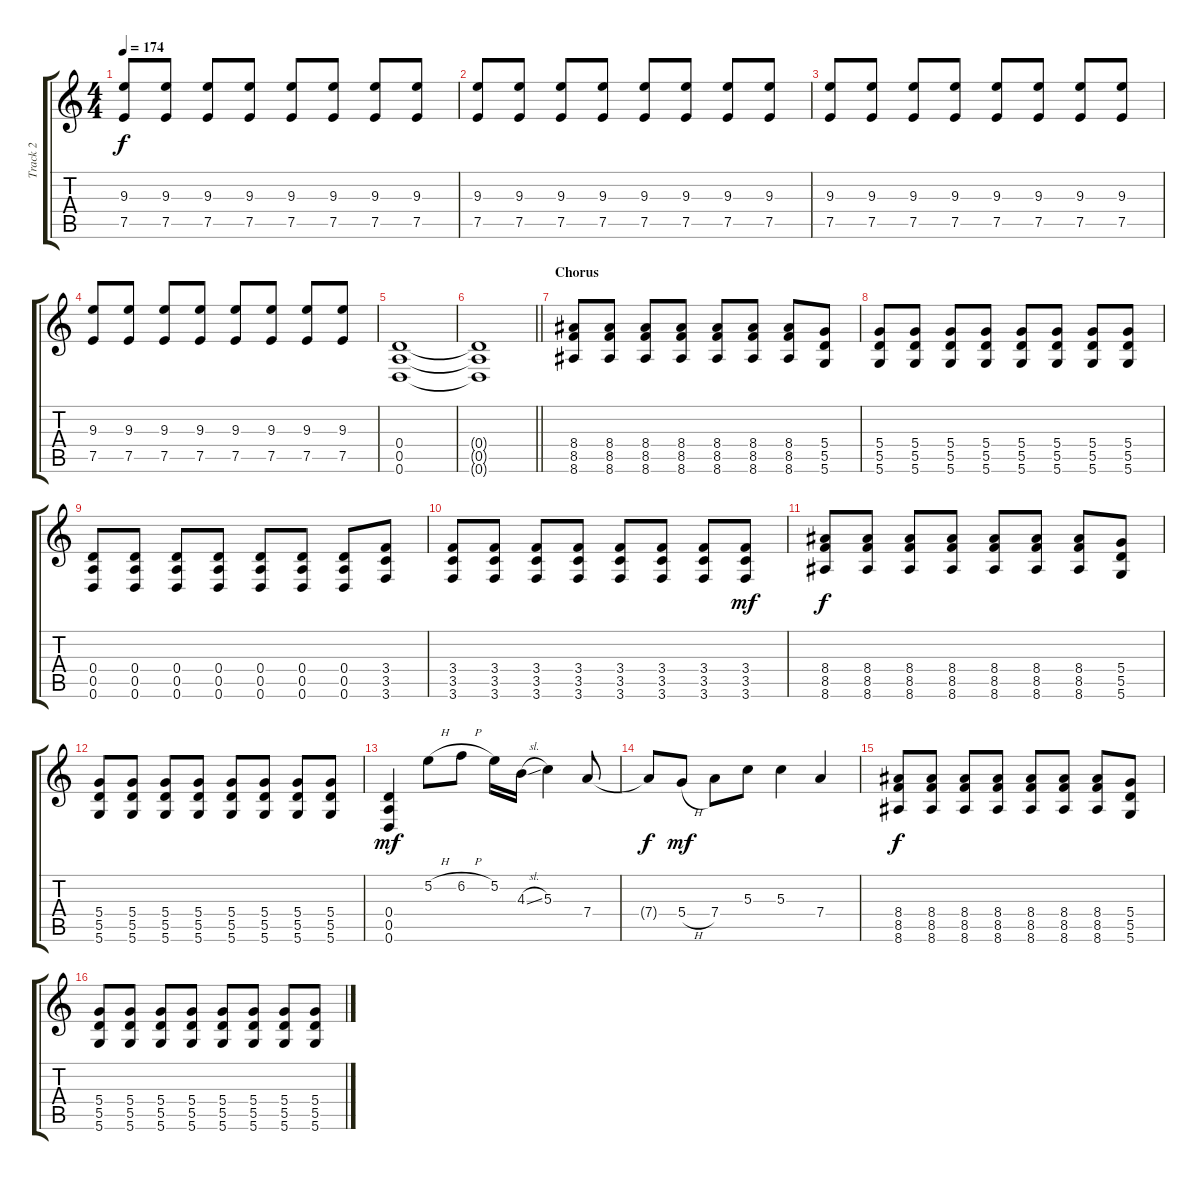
\track ("Track 2" "Track 2") {instrument distortionguitar}
\staff {score tabs}
\tuning (E4 B3 G3 D3 A2 D2) {hide}
\ts (4 4)
\tempo 174
\clef g2
\ks c
(9.3 7.5).8{dy f} (9.3 7.5).8 (9.3 7.5).8 (9.3 7.5).8 (9.3 7.5).8 (9.3 7.5).8 (9.3 7.5).8 (9.3 7.5).8 |
(9.3 7.5).8 (9.3 7.5).8 (9.3 7.5).8 (9.3 7.5).8 (9.3 7.5).8 (9.3 7.5).8 (9.3 7.5).8 (9.3 7.5).8 |
(9.3 7.5).8 (9.3 7.5).8 (9.3 7.5).8 (9.3 7.5).8 (9.3 7.5).8 (9.3 7.5).8 (9.3 7.5).8 (9.3 7.5).8 |
(9.3 7.5).8 (9.3 7.5).8 (9.3 7.5).8 (9.3 7.5).8 (9.3 7.5).8 (9.3 7.5).8 (9.3 7.5).8 (9.3 7.5).8 |
(0.4 0.5 0.6).1 |
\barLineRight lightlight
(0.4{t} 0.5{t} 0.6{t}).1 |
\section ("" "Chorus")
(8.4 8.5 8.6).8 (8.4 8.5 8.6).8 (8.4 8.5 8.6).8 (8.4 8.5 8.6).8 (8.4 8.5 8.6).8 (8.4 8.5 8.6).8 (8.4 8.5 8.6).8 (5.4 5.5 5.6).8 |
(5.4 5.5 5.6).8 (5.4 5.5 5.6).8 (5.4 5.5 5.6).8 (5.4 5.5 5.6).8 (5.4 5.5 5.6).8 (5.4 5.5 5.6).8 (5.4 5.5 5.6).8 (5.4 5.5 5.6).8 |
(0.4 0.5 0.6).8 (0.4 0.5 0.6).8 (0.4 0.5 0.6).8 (0.4 0.5 0.6).8 (0.4 0.5 0.6).8 (0.4 0.5 0.6).8 (0.4 0.5 0.6).8 (3.4 3.5 3.6).8 |
(3.4 3.5 3.6).8 (3.4 3.5 3.6).8 (3.4 3.5 3.6).8 (3.4 3.5 3.6).8 (3.4 3.5 3.6).8 (3.4 3.5 3.6).8 (3.4 3.5 3.6).8 (3.4 3.5 3.6).8{dy mf} |
(8.4 8.5 8.6).8{dy f} (8.4 8.5 8.6).8 (8.4 8.5 8.6).8 (8.4 8.5 8.6).8 (8.4 8.5 8.6).8 (8.4 8.5 8.6).8 (8.4 8.5 8.6).8 (5.4 5.5 5.6).8 |
(5.4 5.5 5.6).8 (5.4 5.5 5.6).8 (5.4 5.5 5.6).8 (5.4 5.5 5.6).8 (5.4 5.5 5.6).8 (5.4 5.5 5.6).8 (5.4 5.5 5.6).8 (5.4 5.5 5.6).8 |
(0.4 0.5 0.6).4{dy mf} 5.2{h}.8 6.2{h}.8 5.2.16 4.3{sl}.16 5.3.4 7.4.8 |
7.4{t}.8{dy f} 5.4{h}.8{dy mf} 7.4.8 5.3.8 5.3.4 7.4.4 |
(8.4 8.5 8.6).8{dy f} (8.4 8.5 8.6).8 (8.4 8.5 8.6).8 (8.4 8.5 8.6).8 (8.4 8.5 8.6).8 (8.4 8.5 8.6).8 (8.4 8.5 8.6).8 (5.4 5.5 5.6).8 |
(5.4 5.5 5.6).8 (5.4 5.5 5.6).8 (5.4 5.5 5.6).8 (5.4 5.5 5.6).8 (5.4 5.5 5.6).8 (5.4 5.5 5.6).8 (5.4 5.5 5.6).8 (5.4 5.5 5.6).8
